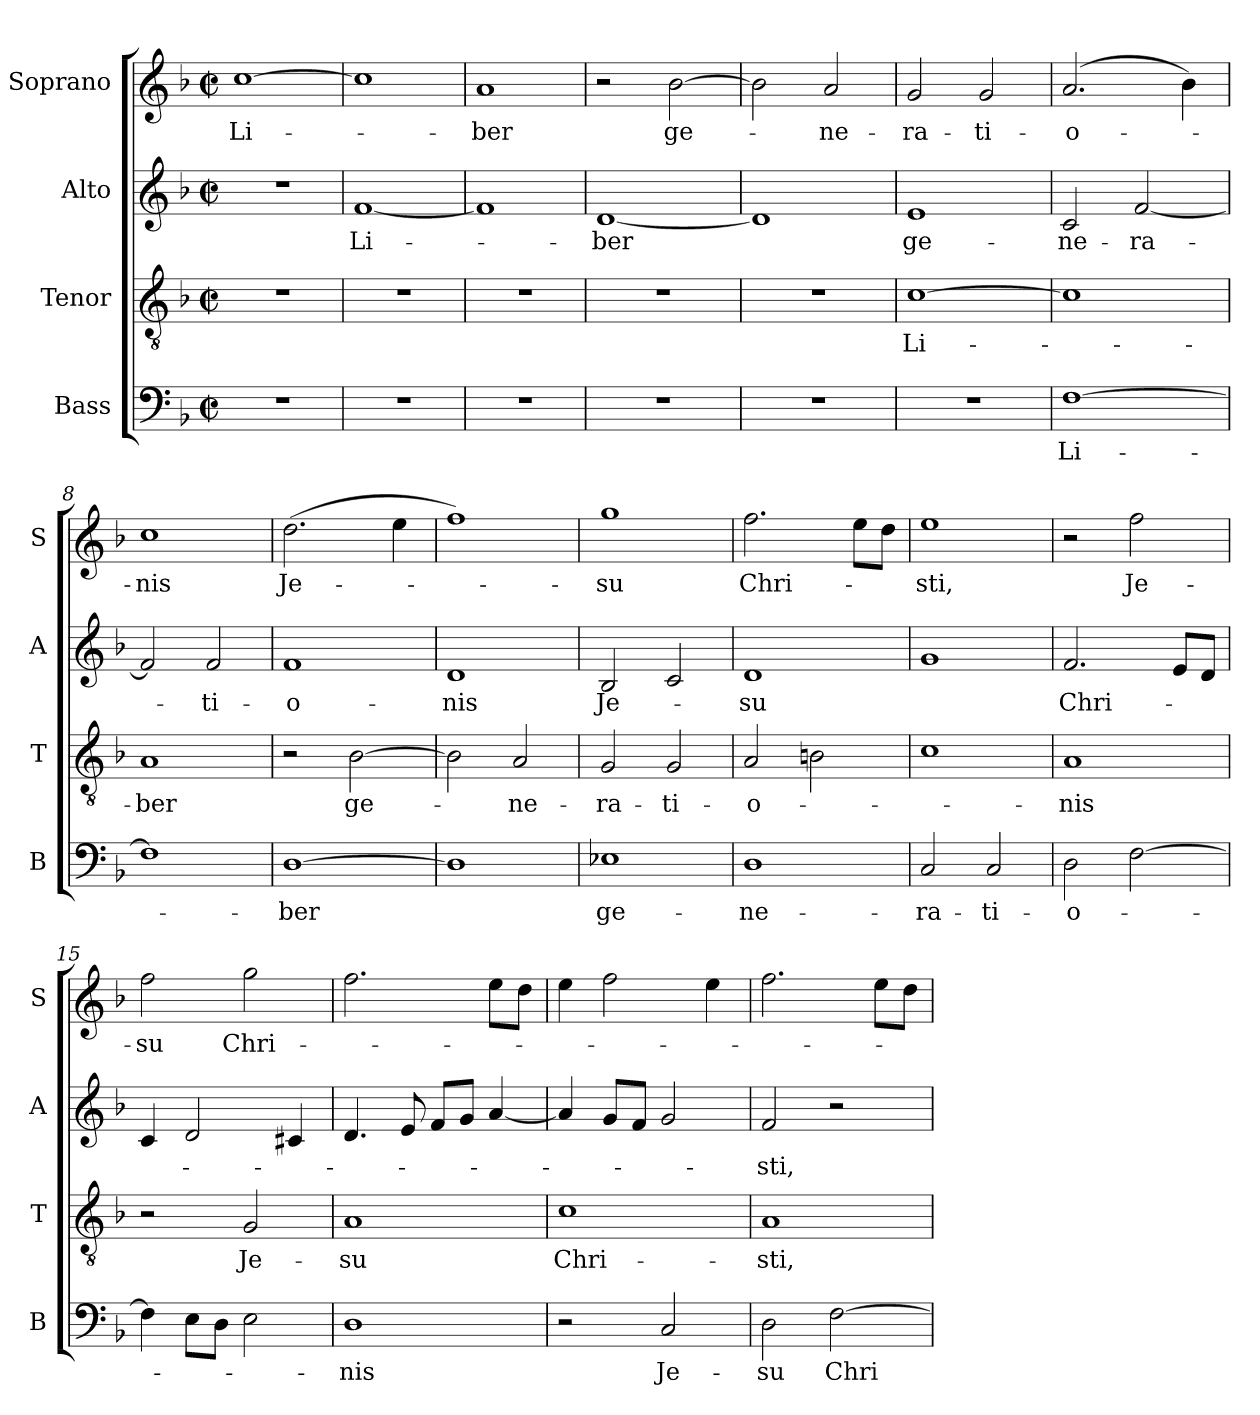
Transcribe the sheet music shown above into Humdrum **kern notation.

**kern	**text	**kern	**text	**kern	**text	**kern	**text
*part4	*part4	*part3	*part3	*part2	*part2	*part1	*part1
*staff4	*staff4	*staff3	*staff3	*staff2	*staff2	*staff1	*staff1
*I"Bass	*	*I"Tenor	*	*I"Alto	*	*I"Soprano	*
*I'B	*	*I'T	*	*I'A	*	*I'S	*
*clefF4	*	*clefGv2	*	*clefG2	*	*clefG2	*
*k[b-]	*	*k[b-]	*	*k[b-]	*	*k[b-]	*
*F:	*	*F:	*	*F:	*	*F:	*
*M2/2	*	*M2/2	*	*M2/2	*	*M2/2	*
*met(c|)	*	*met(c|)	*	*met(c|)	*	*met(c|)	*
=1	=1	=1	=1	=1	=1	=1	=1
1r	.	1r	.	1r	.	[1cc	Li-
=2	=2	=2	=2	=2	=2	=2	=2
1r	.	1r	.	[1f	Li-	1cc]	.
=3	=3	=3	=3	=3	=3	=3	=3
1r	.	1r	.	1f]	.	1a	-ber
=4	=4	=4	=4	=4	=4	=4	=4
1r	.	1r	.	[1d	-ber	2r	.
.	.	.	.	.	.	[2b-\	ge-
=5	=5	=5	=5	=5	=5	=5	=5
1r	.	1r	.	1d]	.	2b-\]	.
.	.	.	.	.	.	2a/	-ne-
=6	=6	=6	=6	=6	=6	=6	=6
1r	.	[1c	Li-	1e	ge-	2g/	-ra-
.	.	.	.	.	.	2g/	-ti-
!!LO:LB:g=z
=7	=7	=7	=7	=7	=7	=7	=7
[1F	Li-	1c]	.	2c/	-ne-	(2.a/	-o-
.	.	.	.	[2f/	-ra-	.	.
.	.	.	.	.	.	4b-\)	.
=8	=8	=8	=8	=8	=8	=8	=8
1F]	.	1A	-ber	2f/]	.	1cc	-nis
.	.	.	.	2f/	-ti-	.	.
=9	=9	=9	=9	=9	=9	=9	=9
[1D	-ber	2r	.	1f	-o-	(2.dd\	Je-
.	.	[2B-\	ge-	.	.	.	.
.	.	.	.	.	.	4ee\	.
=10	=10	=10	=10	=10	=10	=10	=10
1D]	.	2B-\]	.	1d	-nis	1ff)	.
.	.	2A/	-ne-	.	.	.	.
=11	=11	=11	=11	=11	=11	=11	=11
1E-X	ge-	2G/	-ra-	2B-/	Je-	1gg	-su
.	.	2G/	-ti-	2c/	.	.	.
=12	=12	=12	=12	=12	=12	=12	=12
1D	-ne-	2A/	-o-	1d	-su	2.ff\	Chri-
.	.	2Bn\	.	.	.	.	.
.	.	.	.	.	.	8ee\L	.
.	.	.	.	.	.	8dd\J	.
!!LO:PB:g=z
=13	=13	=13	=13	=13	=13	=13	=13
2C/	-ra-	1c	.	1g	.	1ee	-sti,
2C/	-ti-	.	.	.	.	.	.
=14	=14	=14	=14	=14	=14	=14	=14
2D\	-o-	1A	-nis	2.f/	Chri-	2r	.
[2F\	.	.	.	.	.	2ff\	Je-
.	.	.	.	8e/L	.	.	.
.	.	.	.	8d/J	.	.	.
=15	=15	=15	=15	=15	=15	=15	=15
4F\]	.	2r	.	4c/	.	2ff\	-su
8E\L	.	.	.	2d/	.	.	.
8D\J	.	.	.	.	.	.	.
2E\	.	2G/	Je-	.	.	2gg\	Chri-
.	.	.	.	4c#X/	.	.	.
=16	=16	=16	=16	=16	=16	=16	=16
1D	-nis	1A	-su	4.d/	.	2.ff\	.
.	.	.	.	8e/	.	.	.
.	.	.	.	8f/L	.	.	.
.	.	.	.	8g/J	.	.	.
.	.	.	.	[4a/	.	8ee\L	.
.	.	.	.	.	.	8dd\J	.
=17	=17	=17	=17	=17	=17	=17	=17
2r	.	1c	Chri-	4a/]	.	4ee\	.
.	.	.	.	8g/L	.	2ff\	.
.	.	.	.	8f/J	.	.	.
2C/	Je-	.	.	2g/	.	.	.
.	.	.	.	.	.	4ee\	.
!!LO:LB:g=z
=18	=18	=18	=18	=18	=18	=18	=18
2D\	-su	1A	-sti,	2f/	-sti,	2.ff\	.
[2F\	Chri-	.	.	2r	.	.	.
.	.	.	.	.	.	8ee\L	.
.	.	.	.	.	.	8dd\J	.
=	=	=	=	=	=	=	=
*-	*-	*-	*-	*-	*-	*-	*-
